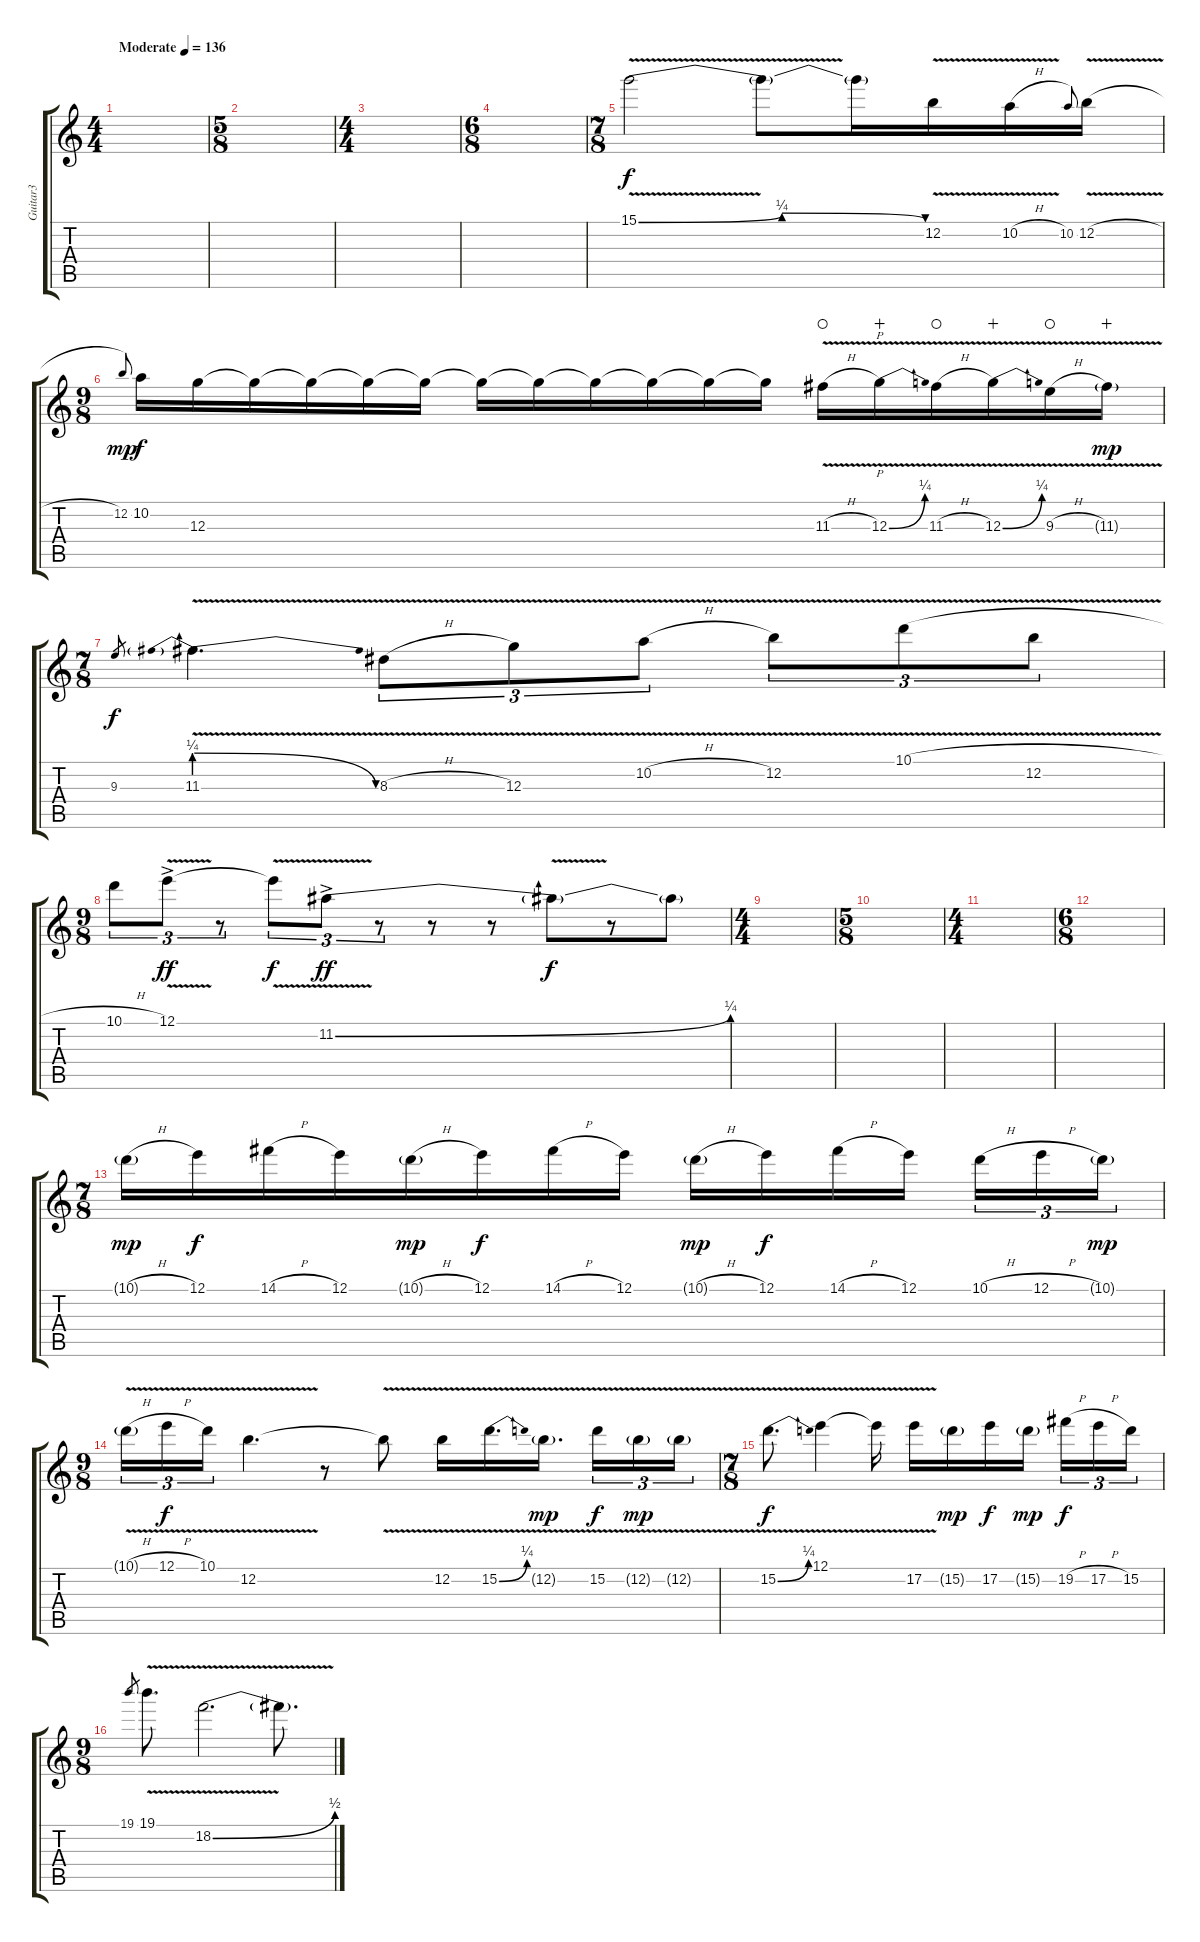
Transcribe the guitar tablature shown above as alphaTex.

\track ("Guitar3" "Guitar3") {instrument overdrivenguitar}
\staff {score tabs}
\tuning (E4 B3 G3 D3 A2 E2) {hide}
\ts (4 4)
\tempo (136 "Moderate")
\clef g2
\ks c
|
\ts (5 8)
|
\ts (4 4)
|
\ts (6 8)
|
\ts (7 8)
15.1{be (bendrelease 0 0 50 1 50 1 60 0) v}.2 15.1{t}.8 15.1{t}.16 12.2{v}.16 10.2{v h}.16 10.2.8{gr onbeat} 12.2{v h}.16 |
\ts (9 8)
12.2.8{gr onbeat dy mp} 10.2.16{dy f} 12.3.16 12.3{t}.16 12.3{t}.16 12.3{t}.16 12.3{t}.16 12.3{t}.16 12.3{t}.16 12.3{t}.16 12.3{t}.16 12.3{t}.16 12.3{t}.16 11.3{v h}.16{waho} 12.3{be (bend 0 0 60 1) v}.16{p wahc} 11.3{v h}.16{waho} 12.3{be (bend 0 0 60 1) v}.16{wahc} 9.3{v h}.16{waho} 11.3{v g}.16{dy mp wahc} |
\ts (7 8)
9.3.8{gr dy f} 11.3{be (prebendrelease 0 1 60 0) v}.4{d} 8.3{v h}.8{tu (3 2)} 12.3{v}.8{tu (3 2)} 10.2{v h}.8{tu (3 2)} 12.2{v}.8{tu (3 2)} 10.1{v h}.8{tu (3 2)} 12.2{v}.8{tu (3 2)} |
\ts (9 8)
10.1{h}.8{tu (3 2)} 12.1{v ac}.8{tu (3 2) dy ff} r.8{tu (3 2)} 12.1{t}.8{tu (3 2) dy f} 11.2{be (bend 0 0 60 1) v ac}.8{tu (3 2) dy ff} r.8{tu (3 2)} r.8 r.8 11.2{t}.8{dy f} r.8 11.2{t}.8 |
\ts (4 4)
|
\ts (5 8)
|
\ts (4 4)
|
\ts (6 8)
|
\ts (7 8)
10.1{h g}.16{dy mp} 12.1.16{dy f} 14.1{h}.16 12.1.16 10.1{h g}.16{dy mp} 12.1.16{dy f} 14.1{h}.16 12.1.16 10.1{h g}.16{dy mp} 12.1.16{dy f} 14.1{h}.16 12.1.16 10.1{h}.16{tu (3 2)} 12.1{h}.16{tu (3 2)} 10.1{g}.16{tu (3 2) dy mp} |
\ts (9 8)
10.1{v h g}.16{tu (3 2)} 12.1{v h}.16{tu (3 2) dy f} 10.1{v}.16{tu (3 2)} 12.2{v}.4{d} r.8 12.2{t}.8 12.2{v}.16 15.2{be (bend 0 0 60 1) v}.16{d} 12.2{v g}.16{d dy mp beam splitsecondary} 15.2{v}.16{tu (3 2) dy f} 12.2{v g}.16{tu (3 2) dy mp} 12.2{v g}.16{tu (3 2)} |
\ts (7 8)
15.2{be (bend 0 0 60 1) v}.8{d dy f} 12.1{v}.4 12.1{t}.16 17.2{v}.16 15.2{g}.16{dy mp} 17.2.16{dy f} 15.2{g}.16{dy mp} 19.2{h}.16{tu (3 2) dy f} 17.2{h}.16{tu (3 2)} 15.2.16{tu (3 2)} |
\ts (9 8)
19.1.8{gr} 19.1{v}.8{d} 18.2{be (bend 0 0 60 2) v}.2{d} 18.2{t}.8{d}
